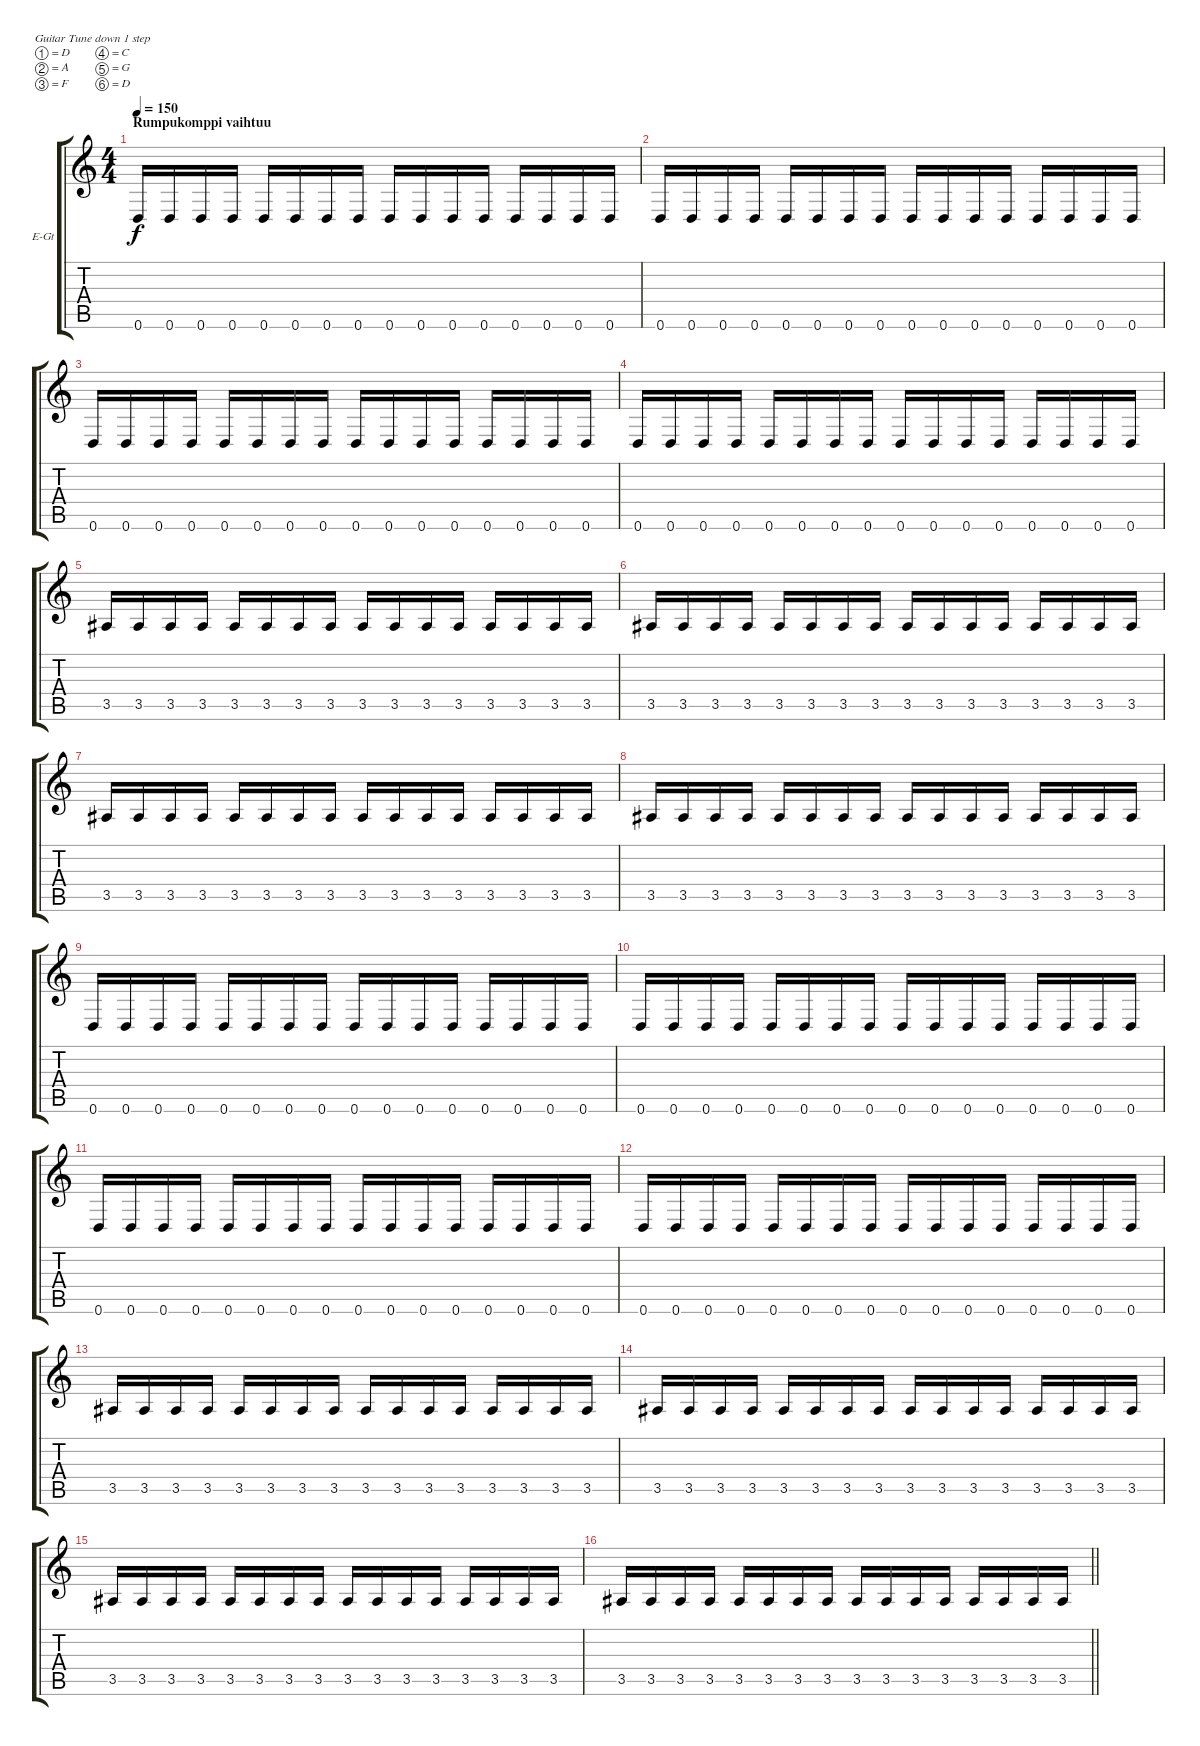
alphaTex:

\bracketExtendMode groupsimilarinstruments
\firstSystemTrackNameOrientation horizontal
\otherSystemsTrackNameOrientation horizontal
\track ("Kitara 2" "E-Gt") {instrument distortionguitar}
\staff {score tabs}
\tuning (D4 A3 F3 C3 G2 D2)
\ts (4 4)
\section ("" "Rumpukomppi vaihtuu")
\tempo 150
\clef g2
\ks c
0.6.16{dy f} 0.6.16 0.6.16 0.6.16 0.6.16 0.6.16 0.6.16 0.6.16 0.6.16 0.6.16 0.6.16 0.6.16 0.6.16 0.6.16 0.6.16 0.6.16 |
0.6.16 0.6.16 0.6.16 0.6.16 0.6.16 0.6.16 0.6.16 0.6.16 0.6.16 0.6.16 0.6.16 0.6.16 0.6.16 0.6.16 0.6.16 0.6.16 |
0.6.16 0.6.16 0.6.16 0.6.16 0.6.16 0.6.16 0.6.16 0.6.16 0.6.16 0.6.16 0.6.16 0.6.16 0.6.16 0.6.16 0.6.16 0.6.16 |
0.6.16 0.6.16 0.6.16 0.6.16 0.6.16 0.6.16 0.6.16 0.6.16 0.6.16 0.6.16 0.6.16 0.6.16 0.6.16 0.6.16 0.6.16 0.6.16 |
3.5.16 3.5.16 3.5.16 3.5.16 3.5.16 3.5.16 3.5.16 3.5.16 3.5.16 3.5.16 3.5.16 3.5.16 3.5.16 3.5.16 3.5.16 3.5.16 |
3.5.16 3.5.16 3.5.16 3.5.16 3.5.16 3.5.16 3.5.16 3.5.16 3.5.16 3.5.16 3.5.16 3.5.16 3.5.16 3.5.16 3.5.16 3.5.16 |
3.5.16 3.5.16 3.5.16 3.5.16 3.5.16 3.5.16 3.5.16 3.5.16 3.5.16 3.5.16 3.5.16 3.5.16 3.5.16 3.5.16 3.5.16 3.5.16 |
3.5.16 3.5.16 3.5.16 3.5.16 3.5.16 3.5.16 3.5.16 3.5.16 3.5.16 3.5.16 3.5.16 3.5.16 3.5.16 3.5.16 3.5.16 3.5.16 |
0.6.16 0.6.16 0.6.16 0.6.16 0.6.16 0.6.16 0.6.16 0.6.16 0.6.16 0.6.16 0.6.16 0.6.16 0.6.16 0.6.16 0.6.16 0.6.16 |
0.6.16 0.6.16 0.6.16 0.6.16 0.6.16 0.6.16 0.6.16 0.6.16 0.6.16 0.6.16 0.6.16 0.6.16 0.6.16 0.6.16 0.6.16 0.6.16 |
0.6.16 0.6.16 0.6.16 0.6.16 0.6.16 0.6.16 0.6.16 0.6.16 0.6.16 0.6.16 0.6.16 0.6.16 0.6.16 0.6.16 0.6.16 0.6.16 |
0.6.16 0.6.16 0.6.16 0.6.16 0.6.16 0.6.16 0.6.16 0.6.16 0.6.16 0.6.16 0.6.16 0.6.16 0.6.16 0.6.16 0.6.16 0.6.16 |
3.5.16 3.5.16 3.5.16 3.5.16 3.5.16 3.5.16 3.5.16 3.5.16 3.5.16 3.5.16 3.5.16 3.5.16 3.5.16 3.5.16 3.5.16 3.5.16 |
3.5.16 3.5.16 3.5.16 3.5.16 3.5.16 3.5.16 3.5.16 3.5.16 3.5.16 3.5.16 3.5.16 3.5.16 3.5.16 3.5.16 3.5.16 3.5.16 |
3.5.16 3.5.16 3.5.16 3.5.16 3.5.16 3.5.16 3.5.16 3.5.16 3.5.16 3.5.16 3.5.16 3.5.16 3.5.16 3.5.16 3.5.16 3.5.16 |
\barLineRight lightlight
3.5.16 3.5.16 3.5.16 3.5.16 3.5.16 3.5.16 3.5.16 3.5.16 3.5.16 3.5.16 3.5.16 3.5.16 3.5.16 3.5.16 3.5.16 3.5.16
